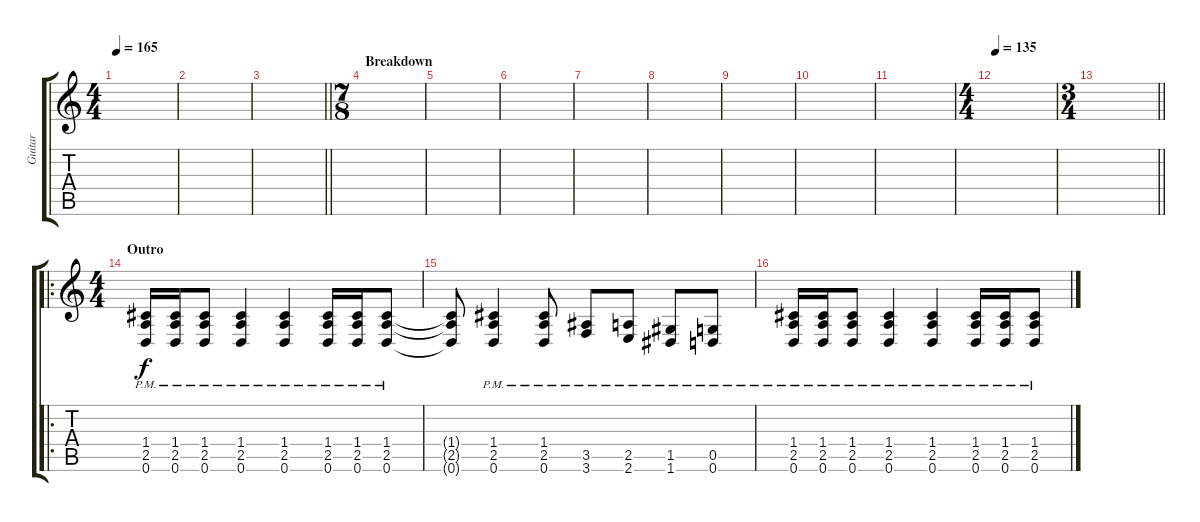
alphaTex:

\track ("Guitar" "Guitar") {instrument distortionguitar}
\staff {score tabs}
\tuning (D4 A3 F3 C3 G2 D2) {hide}
\ts (4 4)
\tempo 165
\clef g2
\ks c
|
|
\barLineRight lightlight
|
\ts (7 8)
\section ("" "Breakdown")
|
|
|
|
|
|
|
|
\ts (4 4)
\tempo 135
|
\ts (3 4)
\barLineRight lightlight
|
\ro
\ts (4 4)
\section ("" "Outro")
(1.4{pm} 2.5{pm} 0.6{pm}).16 (1.4{pm} 2.5{pm} 0.6{pm}).16 (1.4{pm} 2.5{pm} 0.6{pm}).8 (1.4{pm} 2.5{pm} 0.6{pm}).4 (1.4{pm} 2.5{pm} 0.6{pm}).4 (1.4{pm} 2.5{pm} 0.6{pm}).16 (1.4{pm} 2.5{pm} 0.6{pm}).16 (1.4{pm} 2.5{pm} 0.6{pm}).8 |
(1.4{t} 2.5{t} 0.6{t}).8 (1.4{pm} 2.5{pm} 0.6{pm}).4 (1.4{pm} 2.5{pm} 0.6{pm}).8 (3.5{pm} 3.6{pm}).8 (2.5{pm} 2.6{pm}).8 (1.5{pm} 1.6{pm}).8 (0.5{pm} 0.6{pm}).8 |
(1.4{pm} 2.5{pm} 0.6{pm}).16 (1.4{pm} 2.5{pm} 0.6{pm}).16 (1.4{pm} 2.5{pm} 0.6{pm}).8 (1.4{pm} 2.5{pm} 0.6{pm}).4 (1.4{pm} 2.5{pm} 0.6{pm}).4 (1.4{pm} 2.5{pm} 0.6{pm}).16 (1.4{pm} 2.5{pm} 0.6{pm}).16 (1.4{pm} 2.5{pm} 0.6{pm}).8
